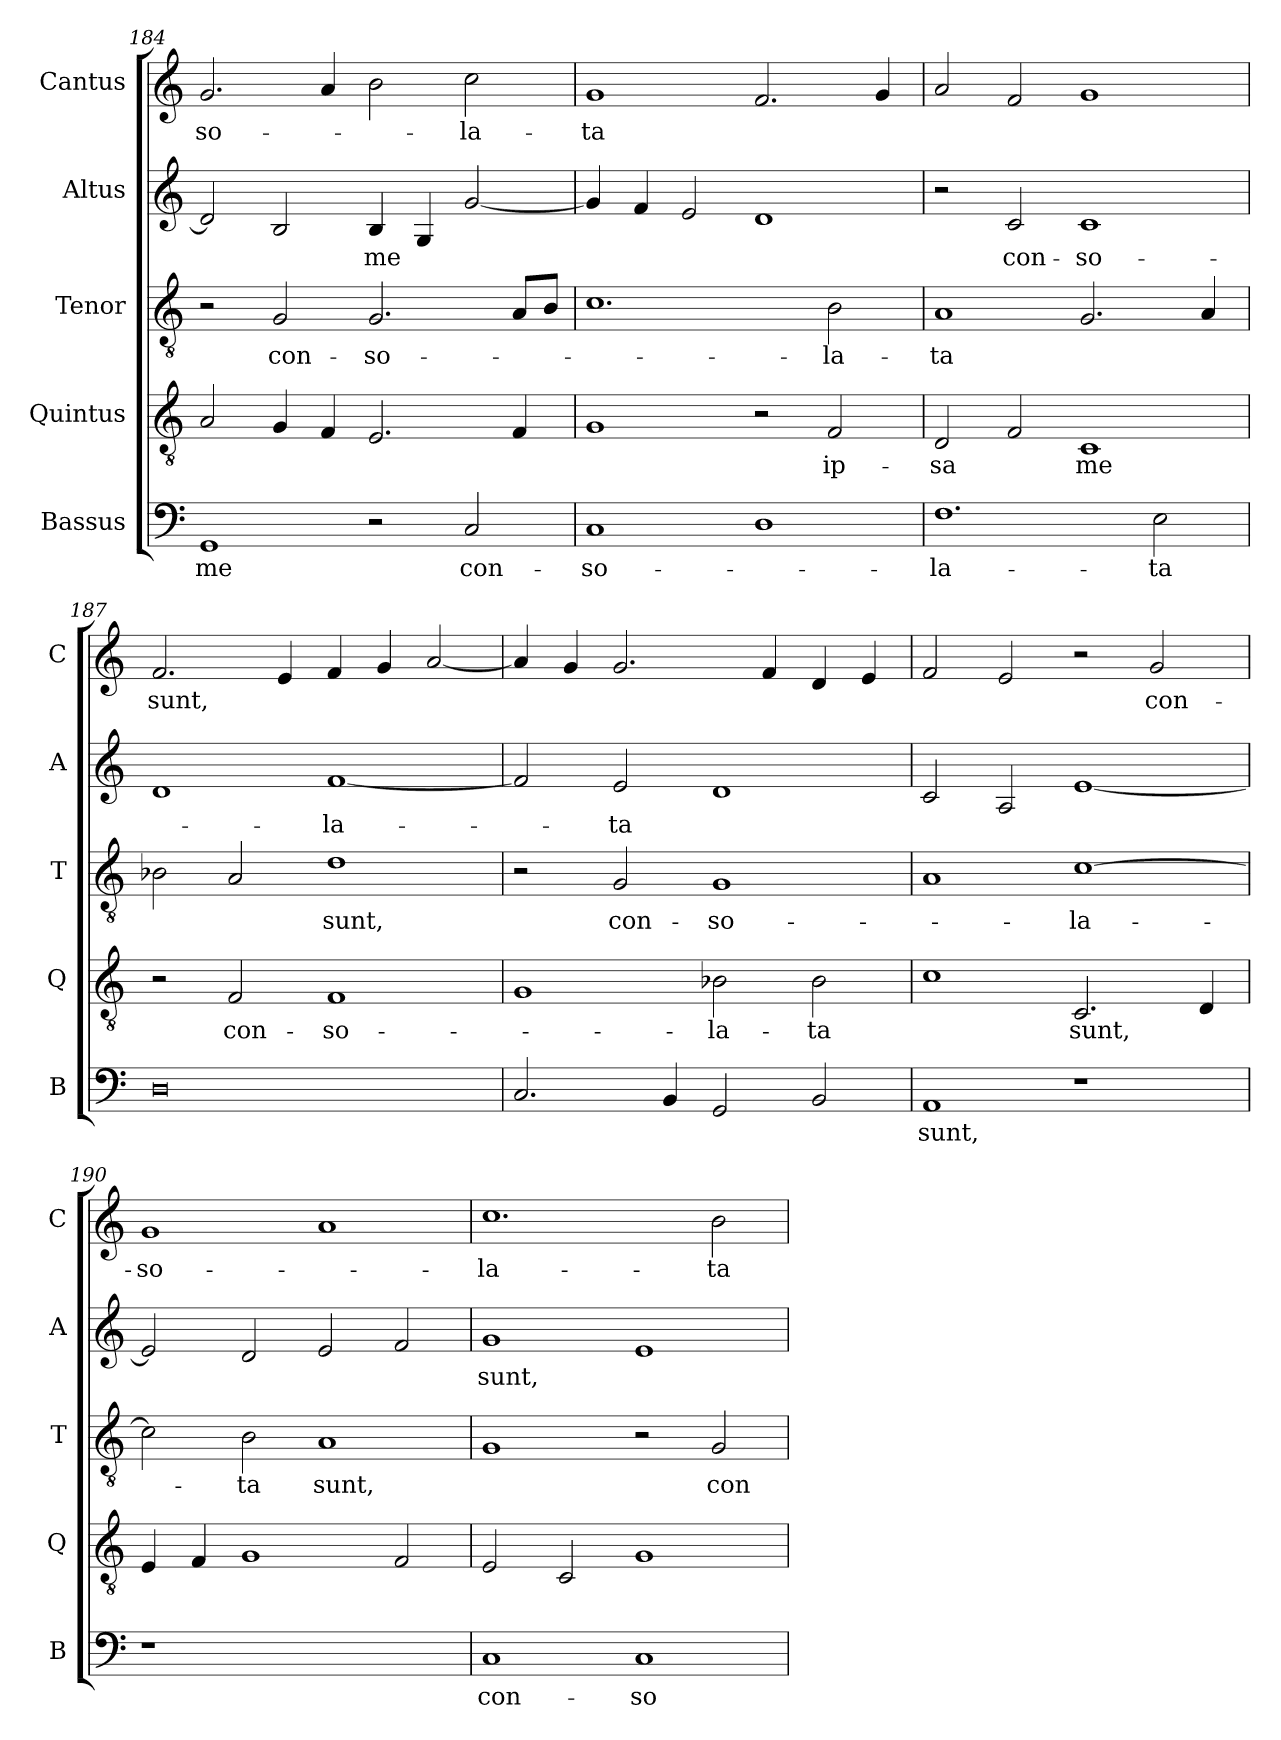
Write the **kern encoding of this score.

**kern	**text	**kern	**text	**kern	**text	**kern	**text	**kern	**text
*part5	*part5	*part4	*part4	*part3	*part3	*part2	*part2	*part1	*part1
*staff5	*staff5	*staff4	*staff4	*staff3	*staff3	*staff2	*staff2	*staff1	*staff1
*I"Bassus	*	*I"Quintus	*	*I"Tenor	*	*I"Altus	*	*I"Cantus	*
*I'B	*	*I'Q	*	*I'T	*	*I'A	*	*I'C	*
*clefF4	*	*clefGv2	*	*clefGv2	*	*clefG2	*	*clefG2	*
*k[]	*	*k[]	*	*k[]	*	*k[]	*	*k[]	*
*C:	*	*C:	*	*C:	*	*C:	*	*C:	*
=184	=184	=184	=184	=184	=184	=184	=184	=184	=184
!	!LO:LY:b	!	!	!	!	!	!	!	!LO:LY:b
1GG	me	2A/	.	2r	.	2d/]	.	2.g/	-so-
!	!	!	!	!	!LO:LY:b	!	!	!	!
.	.	4G/	.	2G/	con-	2B/	.	.	.
.	.	4F/	.	.	.	.	.	4a/	.
!	!	!	!	!	!LO:LY:b	!	!LO:LY:b	!	!
2r	.	2.E/	.	2.G/	-so-	4B/	me	2b\	.
.	.	.	.	.	.	4G/	.	.	.
!	!LO:LY:b	!	!	!	!	!	!	!	!LO:LY:b
2C/	con-	.	.	.	.	[2g/	.	2cc\	-la-
.	.	4F/	.	8A/L	.	.	.	.	.
.	.	.	.	8B/J	.	.	.	.	.
=185	=185	=185	=185	=185	=185	=185	=185	=185	=185
!	!LO:LY:b	!	!	!	!	!	!	!	!LO:LY:b
1C	-so-	1G	.	1.c	.	4g/]	.	1g	-ta
.	.	.	.	.	.	4f/	.	.	.
.	.	.	.	.	.	2e/	.	.	.
1D	.	2r	.	.	.	1d	.	2.f/	.
!	!	!	!LO:LY:b	!	!LO:LY:b	!	!	!	!
.	.	2F/	ip-	2B\	-la-	.	.	.	.
.	.	.	.	.	.	.	.	4g/	.
!!LO:PB:g=z
=186	=186	=186	=186	=186	=186	=186	=186	=186	=186
!	!LO:LY:b	!	!LO:LY:b	!	!LO:LY:b	!	!	!	!
1.F	-la-	2D/	-sa	1A	-ta	2r	.	2a/	.
!	!	!	!	!	!	!	!LO:LY:b	!	!
.	.	2F/	.	.	.	2c/	con-	2f/	.
!	!	!	!LO:LY:b	!	!	!	!LO:LY:b	!	!
.	.	1C	me	2.G/	.	1c	-so-	1g	.
!	!LO:LY:b	!	!	!	!	!	!	!	!
2E\	-ta	.	.	.	.	.	.	.	.
.	.	.	.	4A/	.	.	.	.	.
=187	=187	=187	=187	=187	=187	=187	=187	=187	=187
!	!	!	!	!	!	!	!	!	!LO:LY:b
0D	.	2r	.	2B-X\	.	1d	.	2.f/	sunt,
!	!	!	!LO:LY:b	!	!	!	!	!	!
.	.	2F/	con-	2A/	.	.	.	.	.
.	.	.	.	.	.	.	.	4e/	.
!	!	!	!LO:LY:b	!	!LO:LY:b	!	!LO:LY:b	!	!
.	.	1F	-so-	1d	sunt,	[1f	-la-	4f/	.
.	.	.	.	.	.	.	.	4g/	.
.	.	.	.	.	.	.	.	[2a/	.
=188	=188	=188	=188	=188	=188	=188	=188	=188	=188
2.C/	.	1G	.	2r	.	2f/]	.	4a/]	.
.	.	.	.	.	.	.	.	4g/	.
!	!	!	!	!	!LO:LY:b	!	!LO:LY:b	!	!
.	.	.	.	2G/	con-	2e/	-ta	2.g/	.
4BB/	.	.	.	.	.	.	.	.	.
!	!	!	!LO:LY:b	!	!LO:LY:b	!	!	!	!
2GG/	.	2B-X\	-la-	1G	-so-	1d	.	.	.
.	.	.	.	.	.	.	.	4f/	.
!	!	!	!LO:LY:b	!	!	!	!	!	!
2BB/	.	2B-\	-ta	.	.	.	.	4d/	.
.	.	.	.	.	.	.	.	4e/	.
=189	=189	=189	=189	=189	=189	=189	=189	=189	=189
!	!LO:LY:b	!	!	!	!	!	!	!	!
1AA	sunt,	1c	.	1A	.	2c/	.	2f/	.
.	.	.	.	.	.	2A/	.	2e/	.
!	!	!	!LO:LY:b	!	!LO:LY:b	!	!	!	!
1r	.	2.C/	sunt,	[1c	-la-	[1e	.	2r	.
!	!	!	!	!	!	!	!	!	!LO:LY:b
.	.	.	.	.	.	.	.	2g/	con-
.	.	4D/	.	.	.	.	.	.	.
=190	=190	=190	=190	=190	=190	=190	=190	=190	=190
!	!	!	!	!	!	!	!	!	!LO:LY:b
1r	.	4E/	.	2c\]	.	2e/]	.	1g	-so-
.	.	4F/	.	.	.	.	.	.	.
!	!	!	!	!	!LO:LY:b	!	!	!	!
.	.	1G	.	2B\	-ta	2d/	.	.	.
!	!	!	!	!	!LO:LY:b	!	!	!	!
1ryy	.	.	.	1A	sunt,	2e/	.	1a	.
.	.	2F/	.	.	.	2f/	.	.	.
!!LO:LB:g=z
=191	=191	=191	=191	=191	=191	=191	=191	=191	=191
!	!LO:LY:b	!	!	!	!	!	!LO:LY:b	!	!LO:LY:b
1C	con-	2E/	.	1G	.	1g	sunt,	1.cc	-la-
.	.	2C/	.	.	.	.	.	.	.
!	!LO:LY:b	!	!	!	!	!	!	!	!
1C	-so-	1G	.	2r	.	1e	.	.	.
!	!	!	!	!	!LO:LY:b	!	!	!	!LO:LY:b
.	.	.	.	2G/	con-	.	.	2b\	-ta
=	=	=	=	=	=	=	=	=	=
*-	*-	*-	*-	*-	*-	*-	*-	*-	*-
